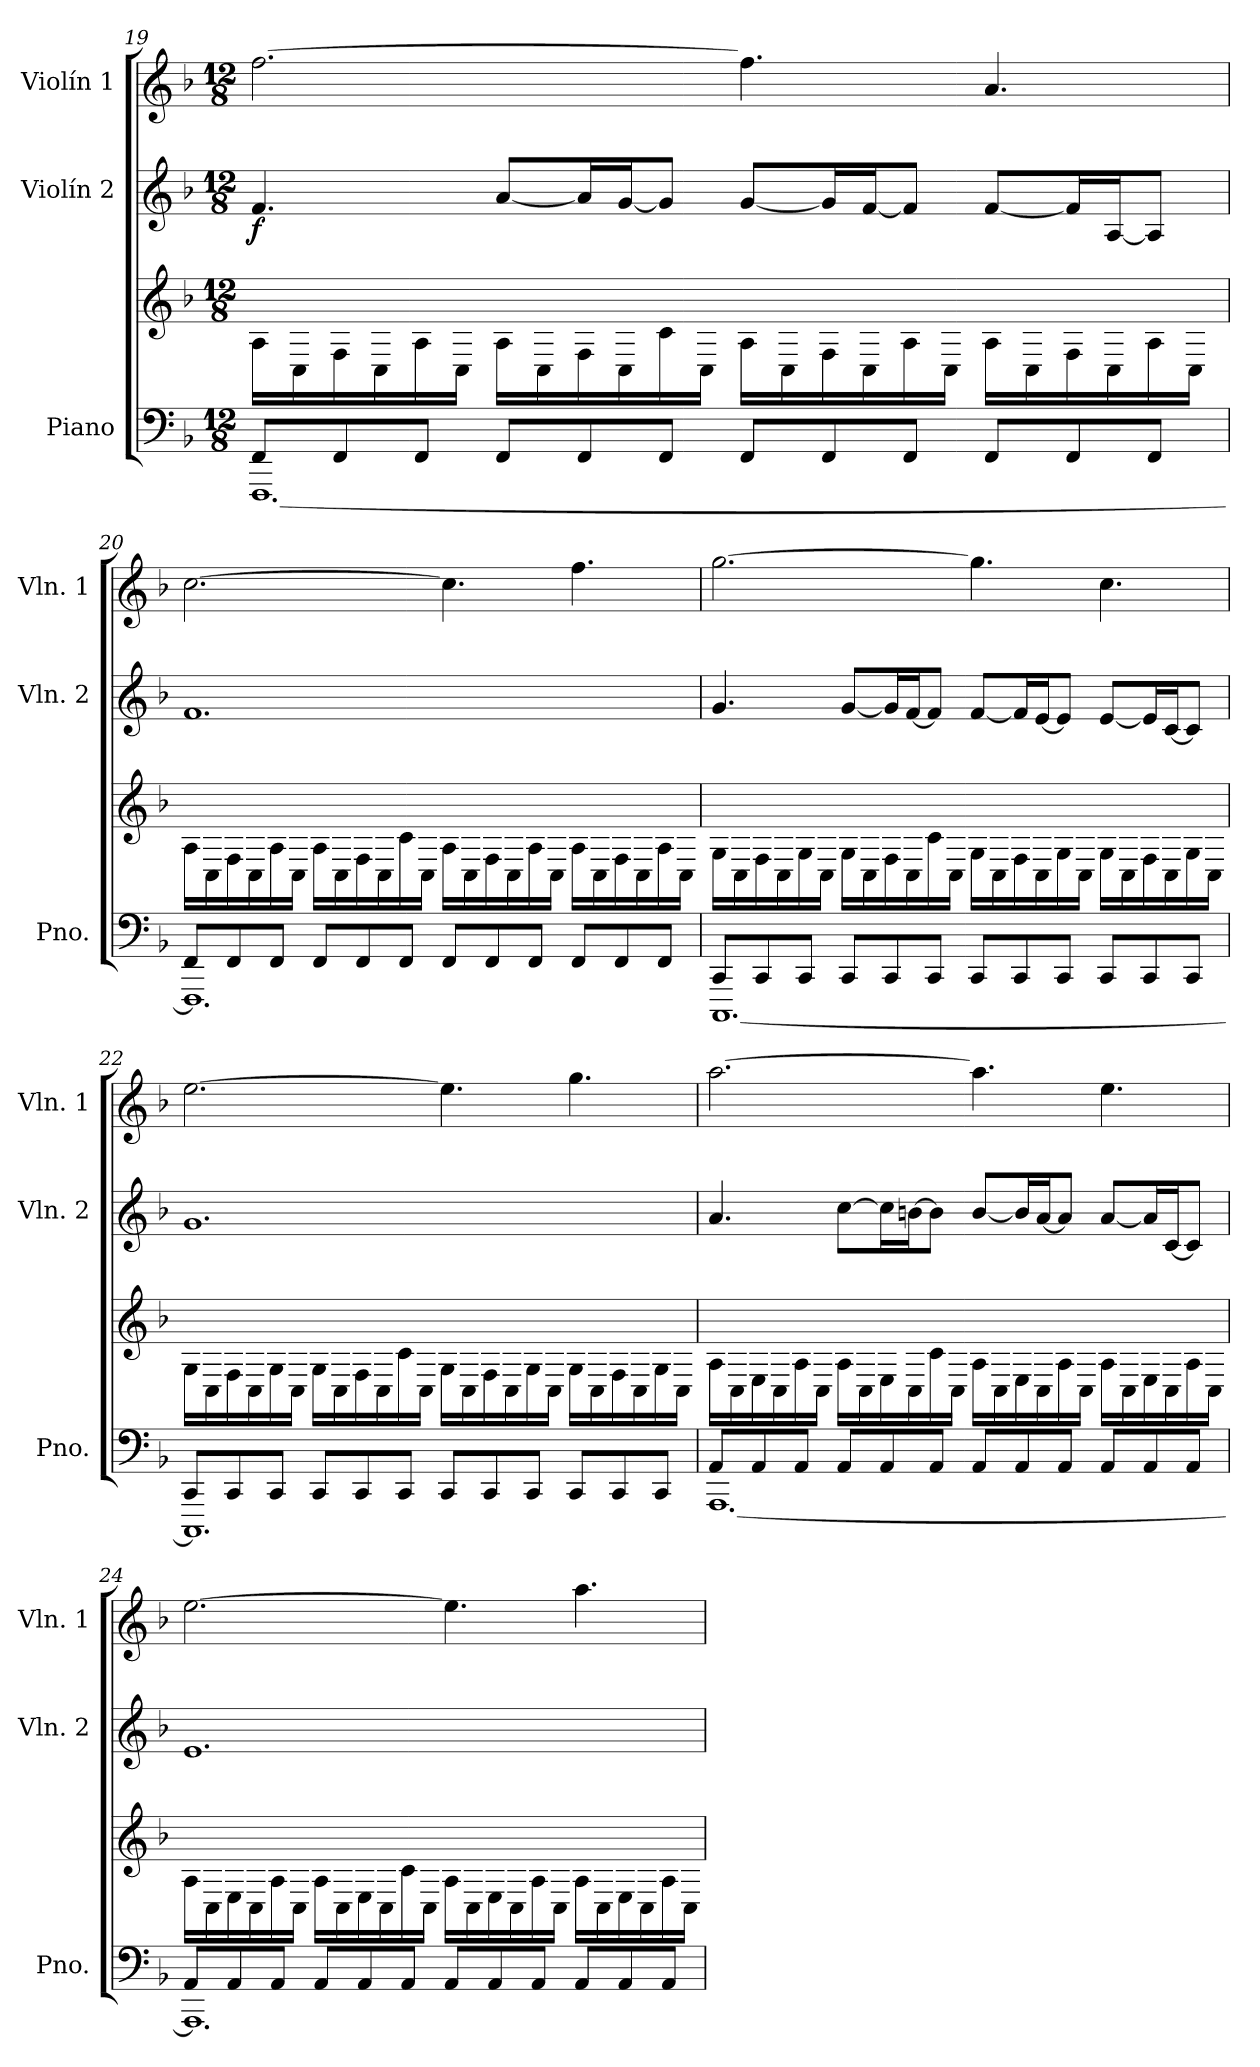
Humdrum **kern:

**kern	**kern	**kern	**dynam	**kern
*part3	*part3	*part2	*part2	*part1
*staff4	*staff3	*staff2	*staff2	*staff1
*I"Piano	*	*I"Violín 2	*	*I"Violín 1
*I'Pno.	*	*I'Vln. 2	*	*I'Vln. 1
!!LO:PB:g=z
*clefF4	*clefG2	*clefG2	*	*clefG2
*k[b-]	*k[b-]	*k[b-]	*	*k[b-]
*M12/8	*M12/8	*M12/8	*	*M12/8
=19	=19	=19	=19	=19
*^	*	*	*	*
!	!	!	!	!LO:DY:b	!
8FF/L	[1.FFF	16A\LL	4.f/	f	[2.ff\
.	.	16C\	.	.	.
8FF/	.	16F\	.	.	.
.	.	16C\	.	.	.
8FF/J	.	16A\	.	.	.
.	.	16C\JJ	.	.	.
8FF/L	.	16A\LL	[8a/L	.	.
.	.	16C\	.	.	.
8FF/	.	16F\	16a/L]	.	.
.	.	16C\	[16g/J	.	.
8FF/J	.	16c\	8g/J]	.	.
.	.	16C\JJ	.	.	.
8FF/L	.	16A\LL	[8g/L	.	4.ff\]
.	.	16C\	.	.	.
8FF/	.	16F\	16g/L]	.	.
.	.	16C\	[16f/J	.	.
8FF/J	.	16A\	8f/J]	.	.
.	.	16C\JJ	.	.	.
8FF/L	.	16A\LL	[8f/L	.	4.a/
.	.	16C\	.	.	.
8FF/	.	16F\	16f/L]	.	.
.	.	16C\	[16A/J	.	.
8FF/J	.	16A\	8A/J]	.	.
.	.	16C\JJ	.	.	.
!!LO:LB:g=z
=20	=20	=20	=20	=20	=20
8FF/L	1.FFF]	16A\LL	1.f	.	[2.cc\
.	.	16C\	.	.	.
8FF/	.	16F\	.	.	.
.	.	16C\	.	.	.
8FF/J	.	16A\	.	.	.
.	.	16C\JJ	.	.	.
8FF/L	.	16A\LL	.	.	.
.	.	16C\	.	.	.
8FF/	.	16F\	.	.	.
.	.	16C\	.	.	.
8FF/J	.	16c\	.	.	.
.	.	16C\JJ	.	.	.
8FF/L	.	16A\LL	.	.	4.cc\]
.	.	16C\	.	.	.
8FF/	.	16F\	.	.	.
.	.	16C\	.	.	.
8FF/J	.	16A\	.	.	.
.	.	16C\JJ	.	.	.
8FF/L	.	16A\LL	.	.	4.ff\
.	.	16C\	.	.	.
8FF/	.	16F\	.	.	.
.	.	16C\	.	.	.
8FF/J	.	16A\	.	.	.
.	.	16C\JJ	.	.	.
!!LO:PB:g=z
=21	=21	=21	=21	=21	=21
8CC/L	[1.CCC	16G\LL	4.g/	.	[2.gg\
.	.	16C\	.	.	.
8CC/	.	16F\	.	.	.
.	.	16C\	.	.	.
8CC/J	.	16G\	.	.	.
.	.	16C\JJ	.	.	.
8CC/L	.	16G\LL	[8g/L	.	.
.	.	16C\	.	.	.
8CC/	.	16F\	16g/L]	.	.
.	.	16C\	[16f/J	.	.
8CC/J	.	16c\	8f/J]	.	.
.	.	16C\JJ	.	.	.
8CC/L	.	16G\LL	[8f/L	.	4.gg\]
.	.	16C\	.	.	.
8CC/	.	16F\	16f/L]	.	.
.	.	16C\	[16e/J	.	.
8CC/J	.	16G\	8e/J]	.	.
.	.	16C\JJ	.	.	.
8CC/L	.	16G\LL	[8e/L	.	4.cc\
.	.	16C\	.	.	.
8CC/	.	16F\	16e/L]	.	.
.	.	16C\	[16c/J	.	.
8CC/J	.	16G\	8c/J]	.	.
.	.	16C\JJ	.	.	.
!!LO:LB:g=z
=22	=22	=22	=22	=22	=22
8CC/L	1.CCC]	16G\LL	1.g	.	[2.ee\
.	.	16C\	.	.	.
8CC/	.	16F\	.	.	.
.	.	16C\	.	.	.
8CC/J	.	16G\	.	.	.
.	.	16C\JJ	.	.	.
8CC/L	.	16G\LL	.	.	.
.	.	16C\	.	.	.
8CC/	.	16F\	.	.	.
.	.	16C\	.	.	.
8CC/J	.	16c\	.	.	.
.	.	16C\JJ	.	.	.
8CC/L	.	16G\LL	.	.	4.ee\]
.	.	16C\	.	.	.
8CC/	.	16F\	.	.	.
.	.	16C\	.	.	.
8CC/J	.	16G\	.	.	.
.	.	16C\JJ	.	.	.
8CC/L	.	16G\LL	.	.	4.gg\
.	.	16C\	.	.	.
8CC/	.	16F\	.	.	.
.	.	16C\	.	.	.
8CC/J	.	16G\	.	.	.
.	.	16C\JJ	.	.	.
!!LO:PB:g=z
=23	=23	=23	=23	=23	=23
8AA/L	[1.AAA	16A\LL	4.a/	.	[2.aa\
.	.	16C\	.	.	.
8AA/	.	16E\	.	.	.
.	.	16C\	.	.	.
8AA/J	.	16A\	.	.	.
.	.	16C\JJ	.	.	.
8AA/L	.	16A\LL	[8cc\L	.	.
.	.	16C\	.	.	.
8AA/	.	16E\	16cc\L]	.	.
.	.	16C\	[16bn\J	.	.
8AA/J	.	16c\	8b\J]	.	.
.	.	16C\JJ	.	.	.
8AA/L	.	16A\LL	[8b/L	.	4.aa\]
.	.	16C\	.	.	.
8AA/	.	16E\	16b/L]	.	.
.	.	16C\	[16a/J	.	.
8AA/J	.	16A\	8a/J]	.	.
.	.	16C\JJ	.	.	.
8AA/L	.	16A\LL	[8a/L	.	4.ee\
.	.	16C\	.	.	.
8AA/	.	16E\	16a/L]	.	.
.	.	16C\	[16c/J	.	.
8AA/J	.	16A\	8c/J]	.	.
.	.	16C\JJ	.	.	.
!!LO:LB:g=z
=24	=24	=24	=24	=24	=24
8AA/L	1.AAA]	16A\LL	1.e	.	[2.ee\
.	.	16C\	.	.	.
8AA/	.	16E\	.	.	.
.	.	16C\	.	.	.
8AA/J	.	16A\	.	.	.
.	.	16C\JJ	.	.	.
8AA/L	.	16A\LL	.	.	.
.	.	16C\	.	.	.
8AA/	.	16E\	.	.	.
.	.	16C\	.	.	.
8AA/J	.	16c\	.	.	.
.	.	16C\JJ	.	.	.
8AA/L	.	16A\LL	.	.	4.ee\]
.	.	16C\	.	.	.
8AA/	.	16E\	.	.	.
.	.	16C\	.	.	.
8AA/J	.	16A\	.	.	.
.	.	16C\JJ	.	.	.
8AA/L	.	16A\LL	.	.	4.aa\
.	.	16C\	.	.	.
8AA/	.	16E\	.	.	.
.	.	16C\	.	.	.
8AA/J	.	16A\	.	.	.
.	.	16C\JJ	.	.	.
*v	*v	*	*	*	*
=	=	=	=	=
*-	*-	*-	*-	*-
